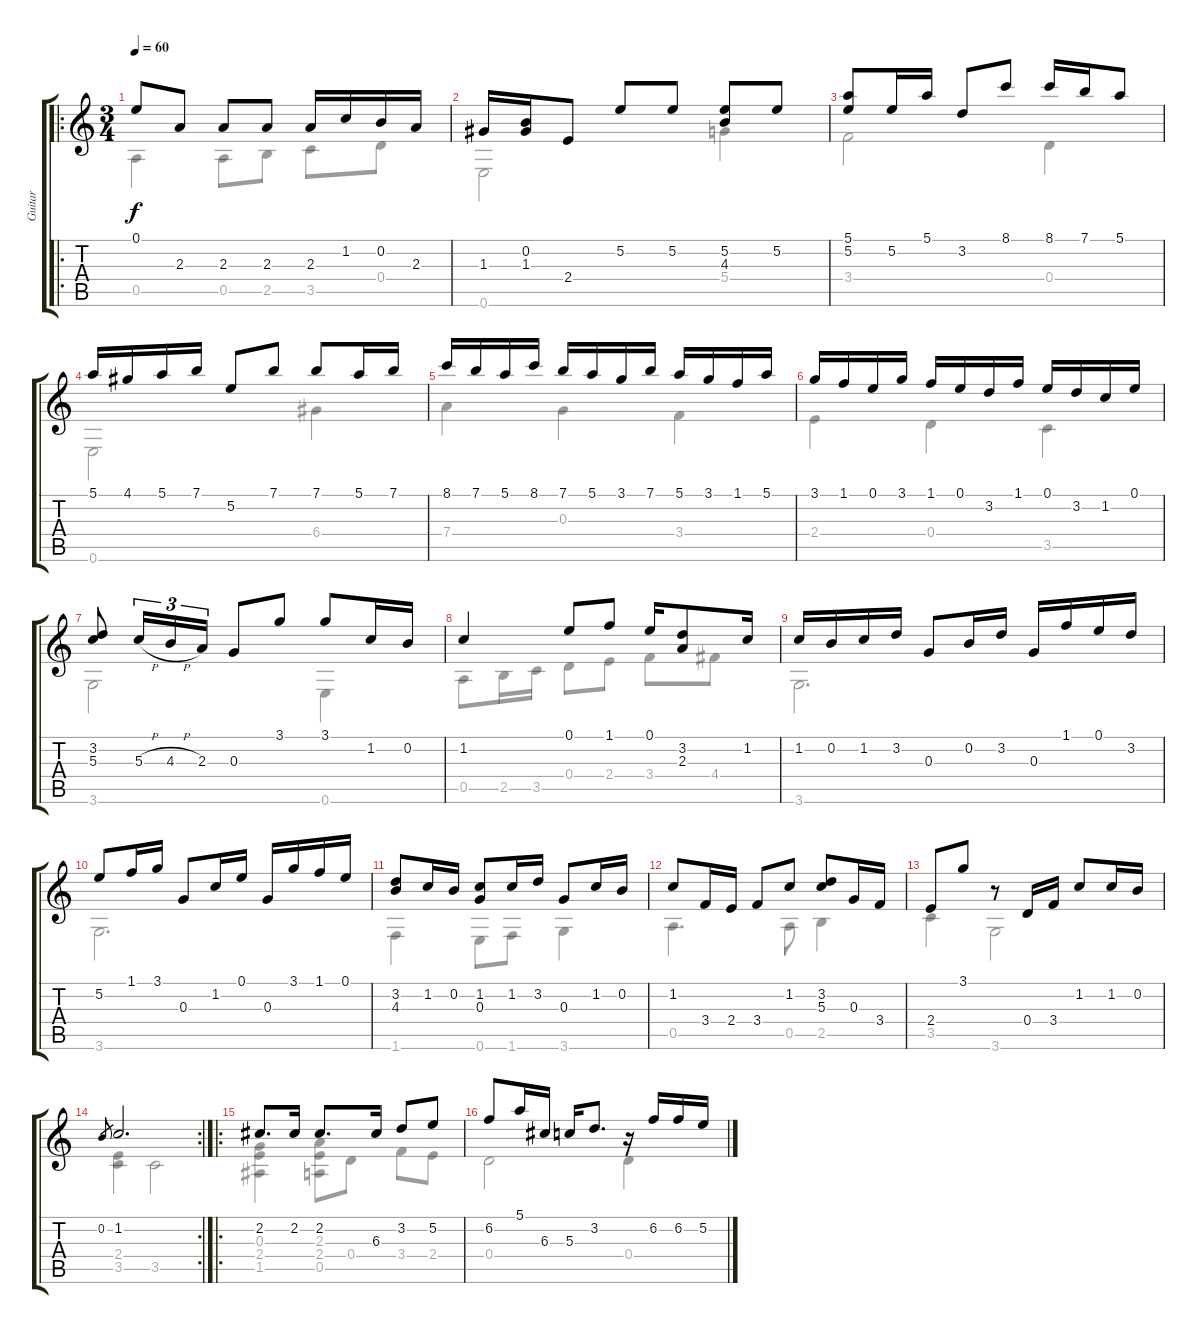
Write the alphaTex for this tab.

\track ("Guitar" "Guitar") {instrument acousticguitarnylon}
\staff {score tabs}
\tuning (E4 B3 G3 D3 A2 E2) {hide}
\voice
\ro
\ts (3 4)
\tempo 60
\clef g2
\ks c
0.1.8{dy f instrument acousticguitarnylon} 2.3.8 2.3.8 2.3.8 2.3.16 1.2.16 0.2.16 2.3.16 |
1.3.16 (0.2 1.3).16 2.4.8 5.2.8 5.2.8 (5.2 4.3).8 5.2.8 |
(5.1 5.2).8 5.2.16 5.1.16 3.2.8 8.1.8 8.1.16 7.1.16 5.1.8 |
5.1.16 4.1.16 5.1.16 7.1.16 5.2.8 7.1.8 7.1.8 5.1.16 7.1.16 |
8.1.16 7.1.16 5.1.16 8.1.16 7.1.16 5.1.16 3.1.16 7.1.16 5.1.16 3.1.16 1.1.16 5.1.16 |
3.1.16 1.1.16 0.1.16 3.1.16 1.1.16 0.1.16 3.2.16 1.1.16 0.1.16 3.2.16 1.2.16 0.1.16 |
(3.2 5.3).8 5.3{h}.16{tu (3 2)} 4.3{h}.16{tu (3 2)} 2.3.16{tu (3 2)} 0.3.8 3.1.8 3.1.8 1.2.16 0.2.16 |
1.2.4 0.1.8 1.1.8 0.1.16 (3.2 2.3).8 1.2.16 |
1.2.16 0.2.16 1.2.16 3.2.16 0.3.8 0.2.16 3.2.16 0.3.16 1.1.16 0.1.16 3.2.16 |
5.2.8 1.1.16 3.1.16 0.3.8 1.2.16 0.1.16 0.3.16 3.1.16 1.1.16 0.1.16 |
(3.2 4.3).8 1.2.16 0.2.16 (1.2 0.3).8 1.2.16 3.2.16 0.3.8 1.2.16 0.2.16 |
1.2.8 3.4.16 2.4.16 3.4.8 1.2.8 (3.2 5.3).8 0.3.16 3.4.16 |
2.4.8 3.1.8 r.8 0.4.16 3.4.16 1.2.8 1.2.16 0.2.16 |
\rc 2
0.2.8{gr} 1.2.2{d} |
\ro
2.2.8{d} 2.2.16 2.2.8{d} 6.3.16 3.2.8 5.2.8 |
6.2.8 5.1.16 6.3.16 5.3.16 3.2.8{d} r.16 6.2.16 6.2.16 5.2.16
\voice
\clef g2
\ottava regular
\simile none
\ks c
0.5.4{dy f} 0.5.8 2.5.8 3.5.8 0.4.8 |
0.6.2 5.4.4 |
3.4.2 0.4.4 |
0.6.2 6.4.4 |
7.4.4 0.3.4 3.4.4 |
2.4.4 0.4.4 3.5.4 |
3.6.2 0.6.4 |
0.5.8 2.5.16 3.5.16 0.4.8 2.4.8 3.4.8 4.4.8 |
3.6.2{d} |
3.6.2{d} |
1.6.4 0.6.8 1.6.8 3.6.4 |
0.5.4{d} 0.5.8 2.5.4 |
3.5.4 3.6.2 |
(2.4 3.5).4 3.5.2 |
(0.3 2.4 1.5).4 (2.3 2.4 0.5).8 0.4.8 3.4.8 2.4.8 |
0.4.2 0.4.4
